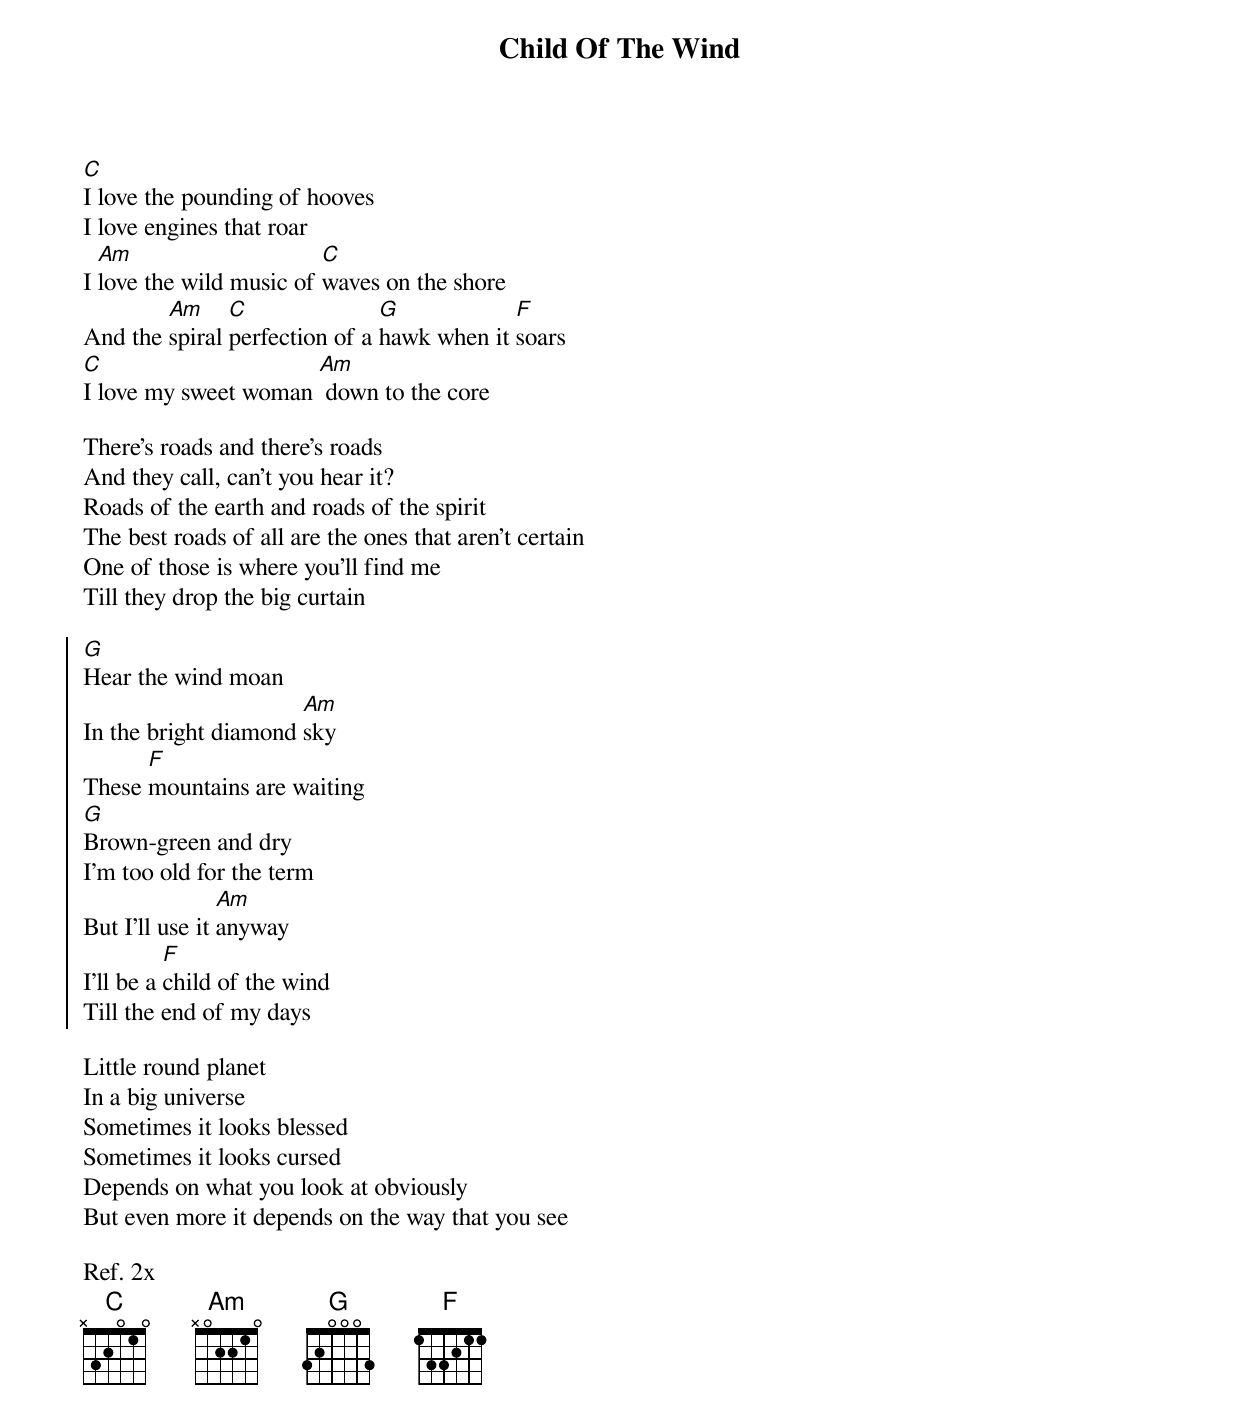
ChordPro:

{title: Child Of The Wind}
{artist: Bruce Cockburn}

[C]I love the pounding of hooves
I love engines that roar
I [Am]love the wild music of [C]waves on the shore
And the [Am]spiral [C]perfection of a [G]hawk when it [F]soars
[C]I love my sweet woman [Am] down to the core

There's roads and there's roads
And they call, can't you hear it?
Roads of the earth and roads of the spirit
The best roads of all are the ones that aren't certain
One of those is where you'll find me
Till they drop the big curtain

{start_of_chorus}
[G]Hear the wind moan
In the bright diamond [Am]sky
These [F]mountains are waiting
[G]Brown-green and dry
I'm too old for the term
But I'll use it [Am]anyway
I'll be a [F]child of the wind
Till the end of my days
{end_of_chorus}

Little round planet
In a big universe
Sometimes it looks blessed
Sometimes it looks cursed
Depends on what you look at obviously
But even more it depends on the way that you see

Ref. 2x
